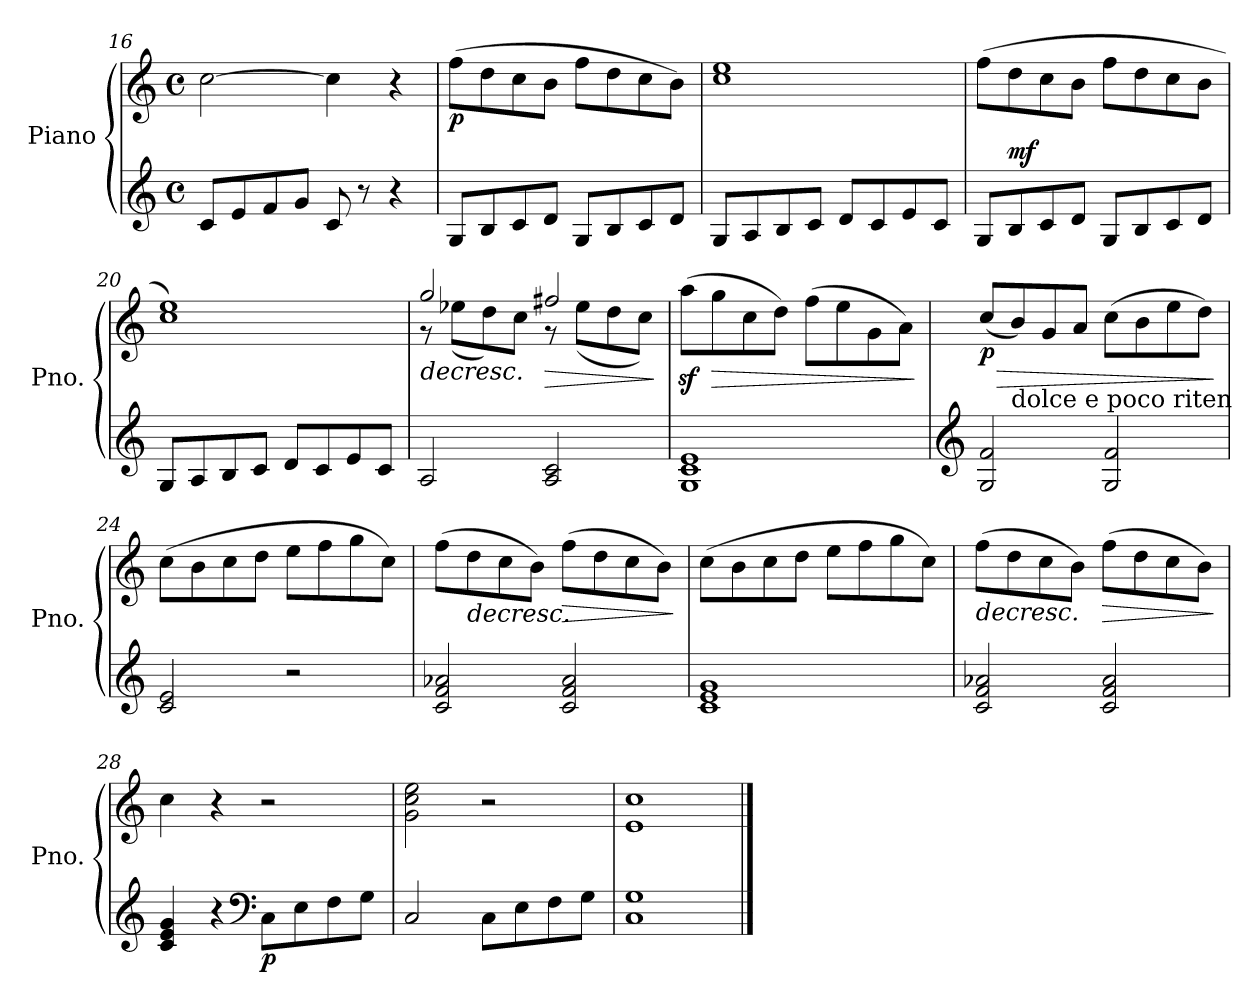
**kern	**kern	**dynam
*part1	*part1	*part1
*staff2	*staff1	*staff1/2
*I"Piano	*	*
*I'Pno.	*	*
!!LO:LB:g=z
*clefG2	*clefG2	*
*k[]	*k[]	*
*M4/4	*M4/4	*
*met(c)	*met(c)	*
=16	=16	=16
8c/L	[2cc\	.
8e/	.	.
8f/	.	.
8g/J	.	.
8c/	4cc\]	.
8r	.	.
4r	4r	.
=17	=17	=17
!	!	!LO:DY:b
8G/L	(>8ff\L	p
8B/	8dd\	.
8c/	8cc\	.
8d/J	8b\J	.
8G/L	8ff\L	.
8B/	8dd\	.
8c/	8cc\	.
8d/J	8b\J)	.
=18	=18	=18
8G/L	1cc 1ee	.
8A/	.	.
8B/	.	.
8c/J	.	.
8d/L	.	.
8c/	.	.
8e/	.	.
8c/J	.	.
=19	=19	=19
8G/L	(>8ff\L	.
!	!	!LO:DY:a=2
8B/	8dd\	mf
8c/	8cc\	.
8d/J	8b\J	.
8G/L	8ff\L	.
8B/	8dd\	.
8c/	8cc\	.
8d/J	8b\J	.
!!LO:LB:g=z
=20	=20	=20
8G/L	1cc 1ee)	.
8A/	.	.
8B/	.	.
8c/J	.	.
8d/L	.	.
8c/	.	.
8e/	.	.
8c/J	.	.
=21	=21	=21
!	!	!LO:HP:b
*	*^	*
2A/	2gg/	8r	>
.	.	(<8ee-X\L	.
.	.	8dd\)	.
.	.	8cc\J	.
!	!	!	!LO:HP:b
2A/ 2c/	2ff#X/	8r	>
.	.	(<8ee-\L	.
.	.	8dd\	.
.	.	8cc\J)	.
*	*v	*v	*
.	.	] ]
=22	=22	=22
1G 1c 1e	(>8aaz<\L	.
!	!	!LO:HP:b
.	8gg\	>
.	8cc\	.
.	8dd\J)	.
.	(>8ff\L	.
.	8ee\	.
.	8g\	.
.	8a\J)	.
.	.	]
=23	=23	=23
*clefG2	*	*
!	!	!LO:HP:b
!	!	!LO:DY:n=1:b
2G/ 2f/	(<8cc/L	> p
!	!LO:TX:b:t=dolce e poco riten	!
.	8b/)	.
.	8g/	.
.	8a/J	.
2G/ 2f/	(>8cc\L	.
.	8b\	.
.	8ee\	.
.	8dd\J)	.
.	.	]
=24	=24	=24
2c/ 2e/	(>8cc\L	.
.	8b\	.
.	8cc\	.
.	8dd\J	.
2r	8ee\L	.
.	8ff\	.
.	8gg\	.
.	8cc\J)	.
!!LO:PB:g=z
=25	=25	=25
2c/ 2f/ 2a-X/	(>8ff\L	.
!	!	!LO:HP:b
.	8dd\	>
.	8cc\	.
.	8b\J)	.
!	!	!LO:HP:b
2c/ 2f/ 2a-/	(>8ff\L	>
.	8dd\	.
.	8cc\	.
.	8b\J)	.
.	.	] ]
=26	=26	=26
1c 1e 1g	(>8cc\L	.
.	8b\	.
.	8cc\	.
.	8dd\J	.
.	8ee\L	.
.	8ff\	.
.	8gg\	.
.	8cc\J)	.
=27	=27	=27
!	!	!LO:HP:b
2c/ 2f/ 2a-X/	(>8ff\L	>
.	8dd\	.
.	8cc\	.
.	8b\J)	.
!	!	!LO:HP:b
2c/ 2f/ 2a-/	(>8ff\L	>
.	8dd\	.
.	8cc\	.
.	8b\J)	.
.	.	] ]
=28	=28	=28
4c/ 4e/ 4g/	4cc\	.
4r	4r	.
*clefF4	*	*
!	!	!LO:DY:b=2
8C\L	2r	p
8E\	.	.
8F\	.	.
8G\J	.	.
=29	=29	=29
2C/	2g\ 2cc\ 2ee\	.
8C\L	2r	.
8E\	.	.
8F\	.	.
8G\J	.	.
=30	=30	=30
1C 1G	1e 1cc	.
==	==	==
*-	*-	*-
